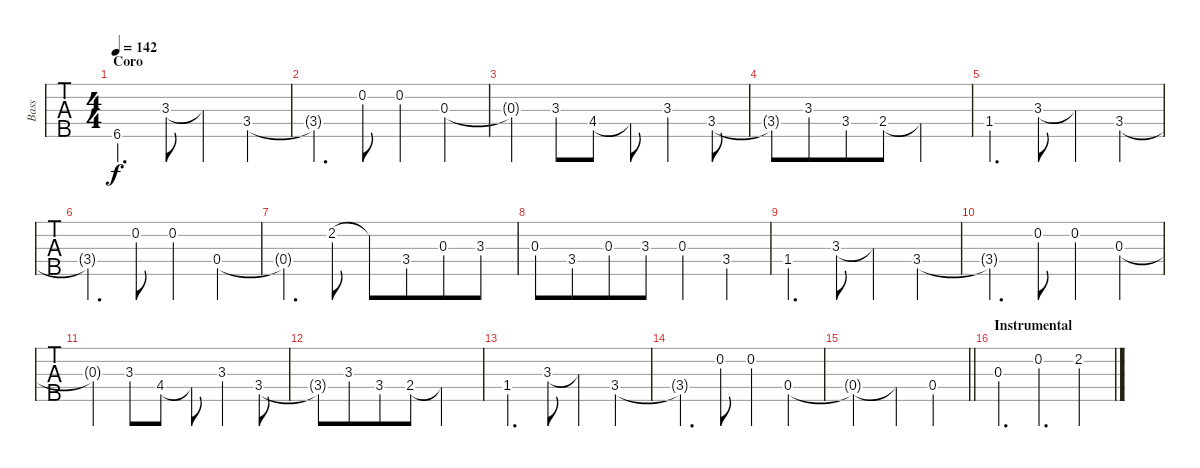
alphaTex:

\track ("Bass" "Bass") {instrument electricbassfinger}
\staff {tabs}
\tuning (G2 D2 A1 E1 B0) {hide}
\ts (4 4)
\section ("" "Coro")
\tempo 142
\clef f4
\ks c
6.5.4{d dy f} 3.3.8 3.3{t}.4 3.4.4 |
3.4{t}.4{d} 0.2.8{beam Down} 0.2.4{beam Down} 0.3.4 |
0.3{t}.4 3.3.8 4.4.8 4.4{t}.8 3.3.4 3.4.8 |
3.4{t}.8 3.3.8{beam merge} 3.4.8 2.4.8 2.4{t}.2 |
1.4.4{d} 3.3.8 3.3{t}.4 3.4.4 |
3.4{t}.4{d} 0.2.8{beam Down} 0.2.4{beam Down} 0.4.4 |
0.4{t}.4{d} 2.2.8 2.2{t}.8 3.4.8{beam merge} 0.3.8 3.3.8 |
0.3.8 3.4.8{beam merge} 0.3.8 3.3.8 0.3.4 3.4.4 |
1.4.4{d} 3.3.8 3.3{t}.4 3.4.4 |
3.4{t}.4{d} 0.2.8{beam Down} 0.2.4{beam Down} 0.3.4 |
0.3{t}.4 3.3.8 4.4.8 4.4{t}.8 3.3.4 3.4.8 |
3.4{t}.8 3.3.8{beam merge} 3.4.8 2.4.8 2.4{t}.2 |
1.4.4{d} 3.3.8 3.3{t}.4 3.4.4 |
3.4{t}.4{d} 0.2.8{beam Down} 0.2.4{beam Down} 0.4.4 |
\barLineRight lightlight
0.4{t}.2 0.4{t}.4 0.4.4 |
\section ("" "Instrumental")
0.3.4{d} 0.2.4{d beam Down} 2.2.4
